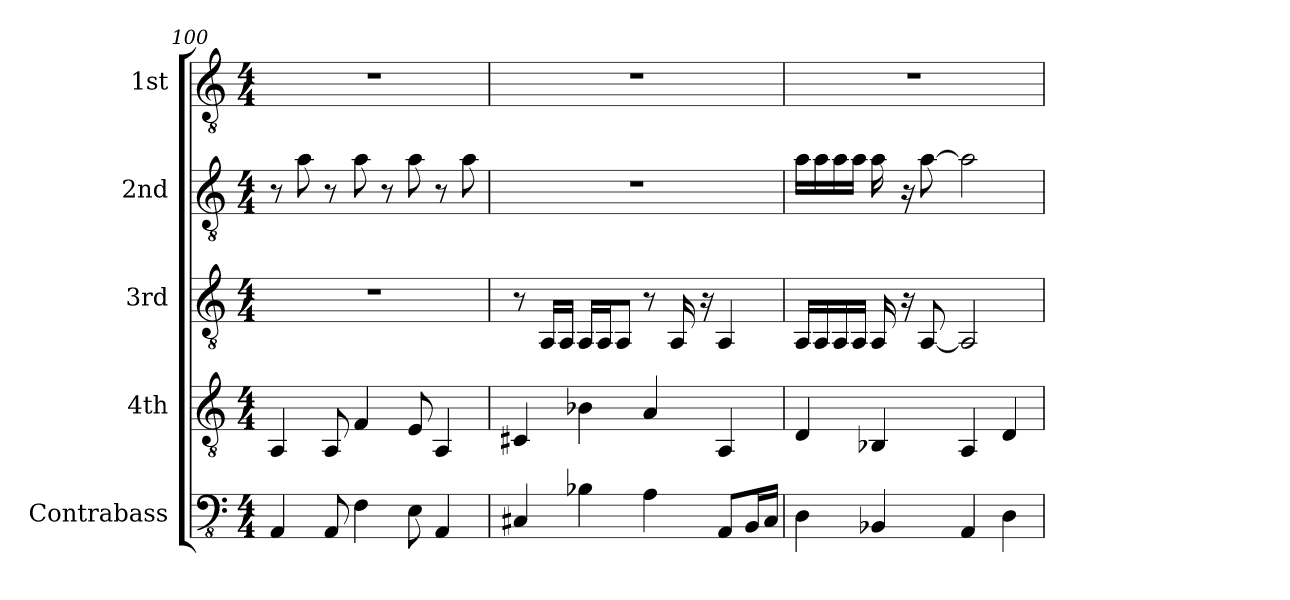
**kern	**kern	**kern	**kern	**kern
*part5	*part4	*part3	*part2	*part1
*staff5	*staff4	*staff3	*staff2	*staff1
*I"Contrabass	*I"4th	*I"3rd	*I"2nd	*I"1st
*I'C.B	*	*	*	*
*clefFv4	*clefGv2	*clefGv2	*clefGv2	*clefGv2
*k[]	*k[]	*k[]	*k[]	*k[]
*M4/4	*M4/4	*M4/4	*M4/4	*M4/4
=100	=100	=100	=100	=100
4AAA/	4AA/	1r	8r	1r
.	.	.	8a\	.
8AAA/	8AA/	.	8r	.
4FF\	4F/	.	8a\	.
.	.	.	8r	.
8EE\	8E/	.	8a\	.
4AAA/	4AA/	.	8r	.
.	.	.	8a\	.
=101	=101	=101	=101	=101
4CC#X/	4C#X/	8r	1r	1r
.	.	16AA/LL	.	.
.	.	16AA/JJ	.	.
4BB-X\	4B-X\	16AA/LL	.	.
.	.	16AA/J	.	.
.	.	8AA/J	.	.
4AA\	4A/	8r	.	.
.	.	16AA/	.	.
.	.	16r	.	.
8AAA/L	4AA/	4AA/	.	.
16BBB/L	.	.	.	.
16CC#/JJ	.	.	.	.
!!LO:LB:g=z
=102	=102	=102	=102	=102
4DD\	4D/	16AA/LL	16a\LL	1r
.	.	16AA/	16a\	.
.	.	16AA/	16a\	.
.	.	16AA/JJ	16a\JJ	.
4BBB-X/	4BB-X/	16AA/	16a\	.
.	.	16r	16r	.
.	.	[8AA/	[8a\	.
4AAA/	4AA/	2AA/]	2a\]	.
4DD\	4D/	.	.	.
=	=	=	=	=
*-	*-	*-	*-	*-
